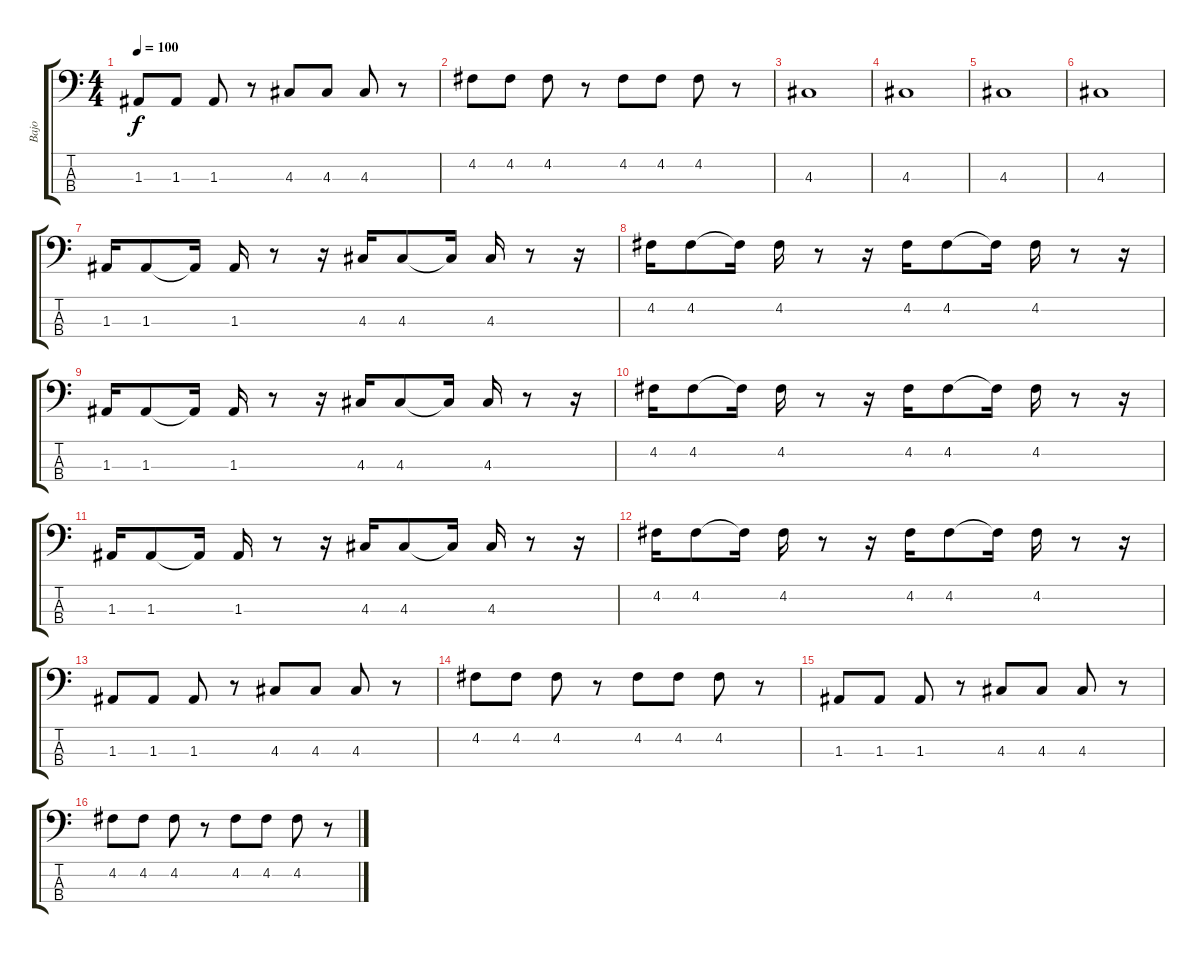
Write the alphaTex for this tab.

\track ("Bajo" "Bajo") {instrument electricbassfinger}
\staff {score tabs}
\tuning (G2 D2 A1 E1) {hide}
\ts (4 4)
\tempo 100
\clef f4
\ks c
1.3.8{dy f} 1.3.8 1.3.8 r.8 4.3.8 4.3.8 4.3.8 r.8 |
4.2.8 4.2.8 4.2.8 r.8 4.2.8 4.2.8 4.2.8 r.8 |
4.3.1 |
4.3.1 |
4.3.1 |
4.3.1 |
1.3.16 1.3.8 1.3{t}.16 1.3.16 r.8 r.16 4.3.16 4.3.8 4.3{t}.16 4.3.16 r.8 r.16 |
4.2.16 4.2.8 4.2{t}.16 4.2.16 r.8 r.16 4.2.16 4.2.8 4.2{t}.16 4.2.16 r.8 r.16 |
1.3.16 1.3.8 1.3{t}.16 1.3.16 r.8 r.16 4.3.16 4.3.8 4.3{t}.16 4.3.16 r.8 r.16 |
4.2.16 4.2.8 4.2{t}.16 4.2.16 r.8 r.16 4.2.16 4.2.8 4.2{t}.16 4.2.16 r.8 r.16 |
1.3.16 1.3.8 1.3{t}.16 1.3.16 r.8 r.16 4.3.16 4.3.8 4.3{t}.16 4.3.16 r.8 r.16 |
4.2.16 4.2.8 4.2{t}.16 4.2.16 r.8 r.16 4.2.16 4.2.8 4.2{t}.16 4.2.16 r.8 r.16 |
1.3.8 1.3.8 1.3.8 r.8 4.3.8 4.3.8 4.3.8 r.8 |
4.2.8 4.2.8 4.2.8 r.8 4.2.8 4.2.8 4.2.8 r.8 |
1.3.8 1.3.8 1.3.8 r.8 4.3.8 4.3.8 4.3.8 r.8 |
4.2.8 4.2.8 4.2.8 r.8 4.2.8 4.2.8 4.2.8 r.8
